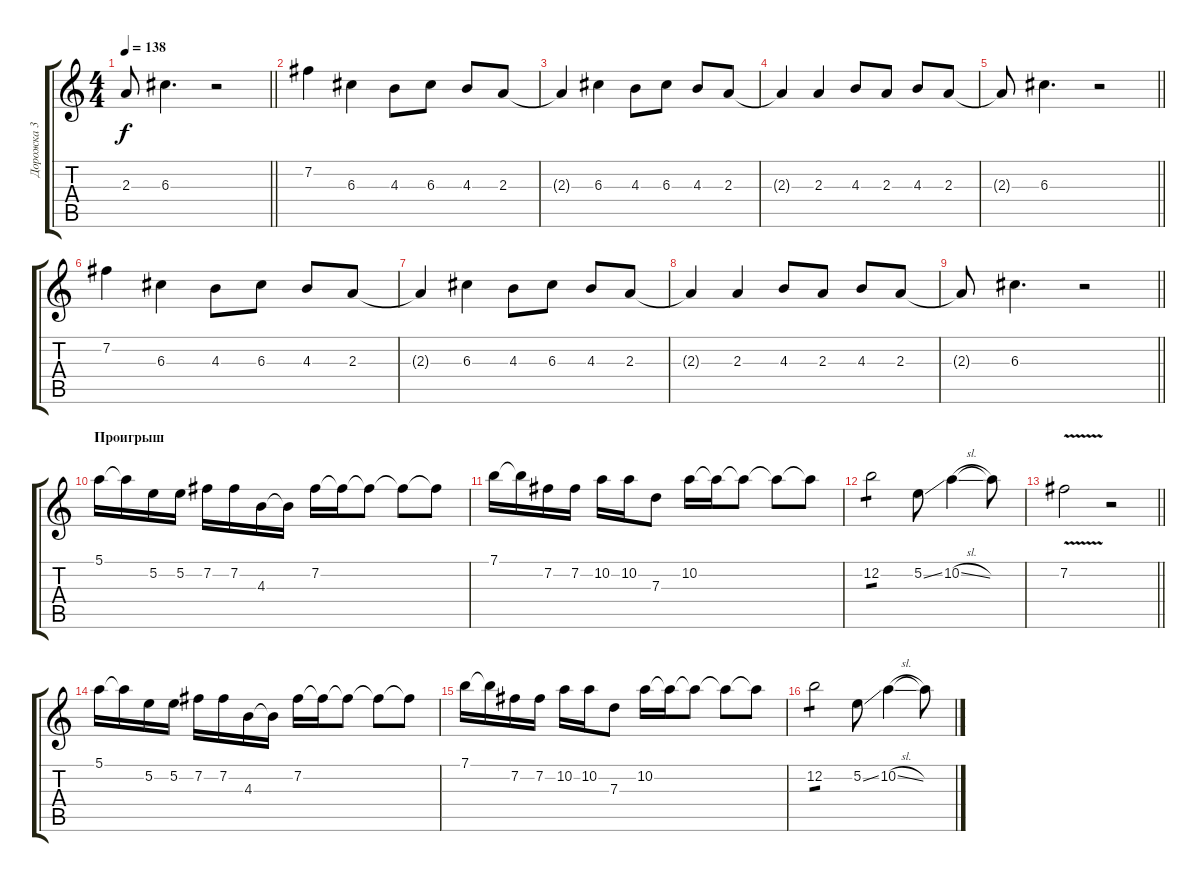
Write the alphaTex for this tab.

\track ("Дорожка 3" "Дорожка 3") {instrument overdrivenguitar}
\staff {score tabs}
\tuning (E4 B3 G3 D3 A2 E2) {hide}
\ts (4 4)
\tempo 138
\clef g2
\barLineRight lightlight
\ks c
2.3{t}.8{dy f} 6.3.4{d} r.2 |
7.2.4 6.3.4 4.3.8 6.3.8 4.3.8 2.3.8 |
2.3{t}.4 6.3.4 4.3.8 6.3.8 4.3.8 2.3.8 |
2.3{t}.4 2.3.4 4.3.8 2.3.8 4.3.8 2.3.8 |
\barLineRight lightlight
2.3{t}.8 6.3.4{d} r.2 |
7.2.4 6.3.4 4.3.8 6.3.8 4.3.8 2.3.8 |
2.3{t}.4 6.3.4 4.3.8 6.3.8 4.3.8 2.3.8 |
2.3{t}.4 2.3.4 4.3.8 2.3.8 4.3.8 2.3.8 |
\barLineRight lightlight
2.3{t}.8 6.3.4{d} r.2 |
\section ("" "Проигрыш")
5.1.16 5.1{t}.16 5.2.16 5.2.16 7.2.16 7.2.16 4.3.16 4.3{t}.16 7.2.16 7.2{t}.16 7.2{t}.8 7.2{t}.8 7.2{t}.8 |
7.1.16 7.1{t}.16 7.2.16 7.2.16 10.2.16 10.2.16 7.3.8 10.2.16 10.2{t}.16 10.2{t}.8 10.2{t}.8 10.2{t}.8 |
12.2.2{tp 1} 5.2{ss}.8 10.2{sl}.4 10.2{t}.8 |
\barLineRight lightlight
7.2{v}.2 r.2 |
5.1.16 5.1{t}.16 5.2.16 5.2.16 7.2.16 7.2.16 4.3.16 4.3{t}.16 7.2.16 7.2{t}.16 7.2{t}.8 7.2{t}.8 7.2{t}.8 |
7.1.16 7.1{t}.16 7.2.16 7.2.16 10.2.16 10.2.16 7.3.8 10.2.16 10.2{t}.16 10.2{t}.8 10.2{t}.8 10.2{t}.8 |
12.2.2{tp 1} 5.2{ss}.8 10.2{sl}.4 10.2{t}.8
